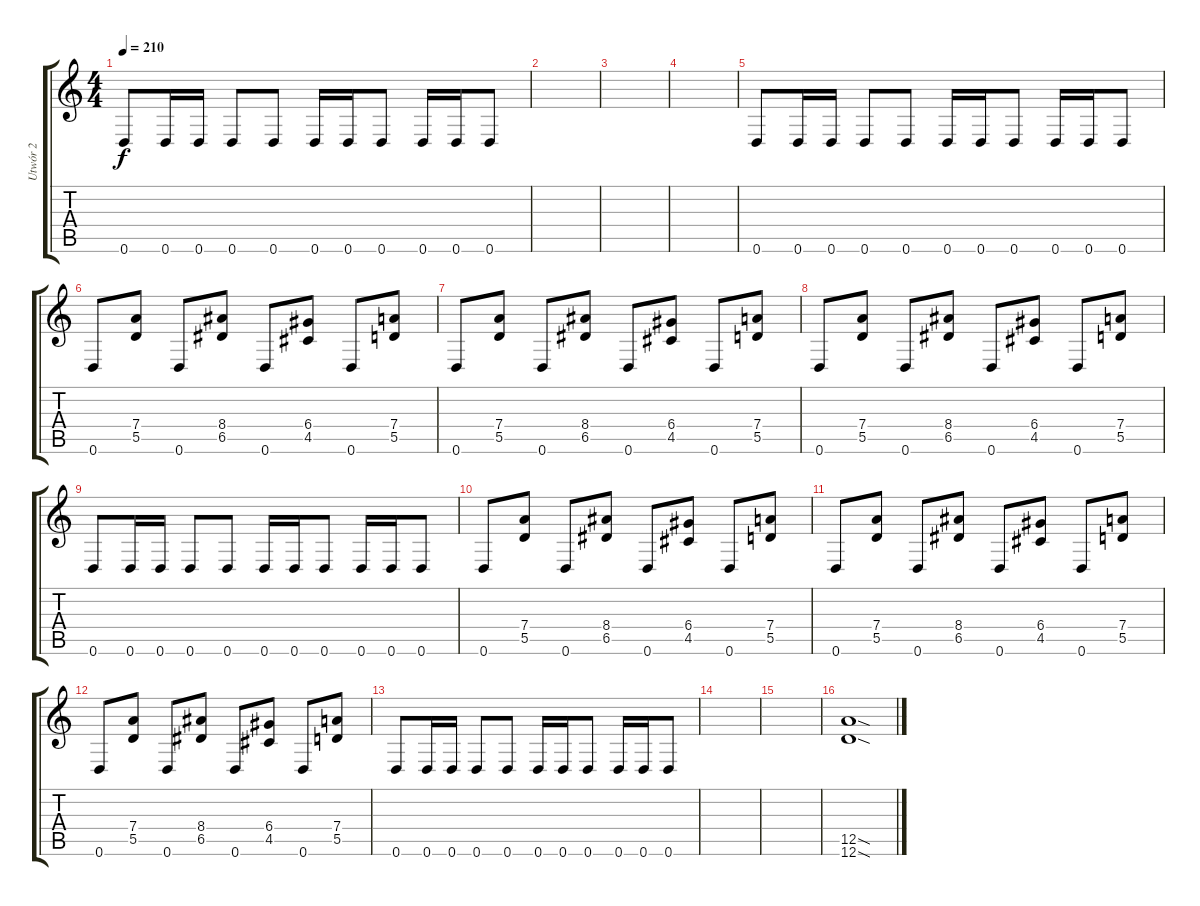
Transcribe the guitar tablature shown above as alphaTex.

\track ("Utwór 2" "Utwór 2") {instrument overdrivenguitar}
\staff {score tabs}
\tuning (E4 B3 G3 D3 A2 D2) {hide}
\ts (4 4)
\tempo 210
\clef g2
\ks c
0.6.8{dy f instrument overdrivenguitar} 0.6.16 0.6.16 0.6.8 0.6.8 0.6.16 0.6.16 0.6.8 0.6.16 0.6.16 0.6.8 |
|
|
|
0.6.8 0.6.16 0.6.16 0.6.8 0.6.8 0.6.16 0.6.16 0.6.8 0.6.16 0.6.16 0.6.8 |
0.6.8 (7.4 5.5).8 0.6.8 (8.4 6.5).8 0.6.8 (6.4 4.5).8 0.6.8 (7.4 5.5).8 |
0.6.8 (7.4 5.5).8 0.6.8 (8.4 6.5).8 0.6.8 (6.4 4.5).8 0.6.8 (7.4 5.5).8 |
0.6.8 (7.4 5.5).8 0.6.8 (8.4 6.5).8 0.6.8 (6.4 4.5).8 0.6.8 (7.4 5.5).8 |
0.6.8 0.6.16 0.6.16 0.6.8 0.6.8 0.6.16 0.6.16 0.6.8 0.6.16 0.6.16 0.6.8 |
0.6.8 (7.4 5.5).8 0.6.8 (8.4 6.5).8 0.6.8 (6.4 4.5).8 0.6.8 (7.4 5.5).8 |
0.6.8 (7.4 5.5).8 0.6.8 (8.4 6.5).8 0.6.8 (6.4 4.5).8 0.6.8 (7.4 5.5).8 |
0.6.8 (7.4 5.5).8 0.6.8 (8.4 6.5).8 0.6.8 (6.4 4.5).8 0.6.8 (7.4 5.5).8 |
0.6.8 0.6.16 0.6.16 0.6.8 0.6.8 0.6.16 0.6.16 0.6.8 0.6.16 0.6.16 0.6.8 |
|
|
(12.5{sod} 12.6{sod}).1
